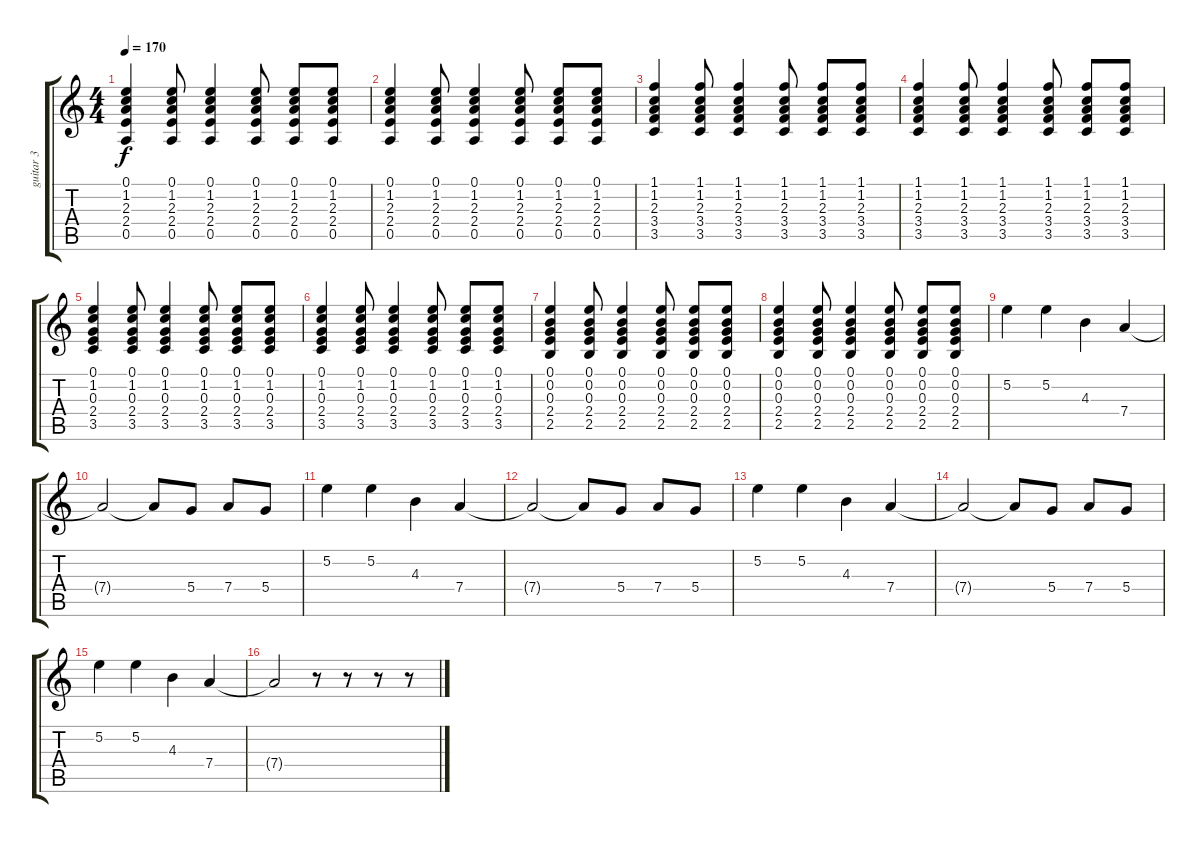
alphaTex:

\track ("guitar 3" "guitar 3") {instrument overdrivenguitar}
\staff {score tabs}
\tuning (E4 B3 G3 D3 A2 E2) {hide}
\ts (4 4)
\tempo 170
\clef g2
\ks c
(0.1 1.2 2.3 2.4 0.5).4{dy f} (0.1 1.2 2.3 2.4 0.5).8 (0.1 1.2 2.3 2.4 0.5).4 (0.1 1.2 2.3 2.4 0.5).8 (0.1 1.2 2.3 2.4 0.5).8 (0.1 1.2 2.3 2.4 0.5).8 |
(0.1 1.2 2.3 2.4 0.5).4 (0.1 1.2 2.3 2.4 0.5).8 (0.1 1.2 2.3 2.4 0.5).4 (0.1 1.2 2.3 2.4 0.5).8 (0.1 1.2 2.3 2.4 0.5).8 (0.1 1.2 2.3 2.4 0.5).8 |
(1.1 1.2 2.3 3.4 3.5).4 (1.1 1.2 2.3 3.4 3.5).8 (1.1 1.2 2.3 3.4 3.5).4 (1.1 1.2 2.3 3.4 3.5).8 (1.1 1.2 2.3 3.4 3.5).8 (1.1 1.2 2.3 3.4 3.5).8 |
(1.1 1.2 2.3 3.4 3.5).4 (1.1 1.2 2.3 3.4 3.5).8 (1.1 1.2 2.3 3.4 3.5).4 (1.1 1.2 2.3 3.4 3.5).8 (1.1 1.2 2.3 3.4 3.5).8 (1.1 1.2 2.3 3.4 3.5).8 |
(0.1 1.2 0.3 2.4 3.5).4 (0.1 1.2 0.3 2.4 3.5).8 (0.1 1.2 0.3 2.4 3.5).4 (0.1 1.2 0.3 2.4 3.5).8 (0.1 1.2 0.3 2.4 3.5).8 (0.1 1.2 0.3 2.4 3.5).8 |
(0.1 1.2 0.3 2.4 3.5).4 (0.1 1.2 0.3 2.4 3.5).8 (0.1 1.2 0.3 2.4 3.5).4 (0.1 1.2 0.3 2.4 3.5).8 (0.1 1.2 0.3 2.4 3.5).8 (0.1 1.2 0.3 2.4 3.5).8 |
(0.1 0.2 0.3 2.4 2.5).4 (0.1 0.2 0.3 2.4 2.5).8 (0.1 0.2 0.3 2.4 2.5).4 (0.1 0.2 0.3 2.4 2.5).8 (0.1 0.2 0.3 2.4 2.5).8 (0.1 0.2 0.3 2.4 2.5).8 |
(0.1 0.2 0.3 2.4 2.5).4 (0.1 0.2 0.3 2.4 2.5).8 (0.1 0.2 0.3 2.4 2.5).4 (0.1 0.2 0.3 2.4 2.5).8 (0.1 0.2 0.3 2.4 2.5).8 (0.1 0.2 0.3 2.4 2.5).8 |
5.2.4{volume 14 instrument overdrivenguitar} 5.2.4 4.3.4 7.4.4 |
7.4{t}.2 7.4{t}.8 5.4.8 7.4.8 5.4.8 |
5.2.4 5.2.4 4.3.4 7.4.4 |
7.4{t}.2 7.4{t}.8 5.4.8 7.4.8 5.4.8 |
5.2.4 5.2.4 4.3.4 7.4.4 |
7.4{t}.2 7.4{t}.8 5.4.8 7.4.8 5.4.8 |
5.2.4 5.2.4 4.3.4 7.4.4 |
7.4{t}.2 r.8 r.8 r.8 r.8
